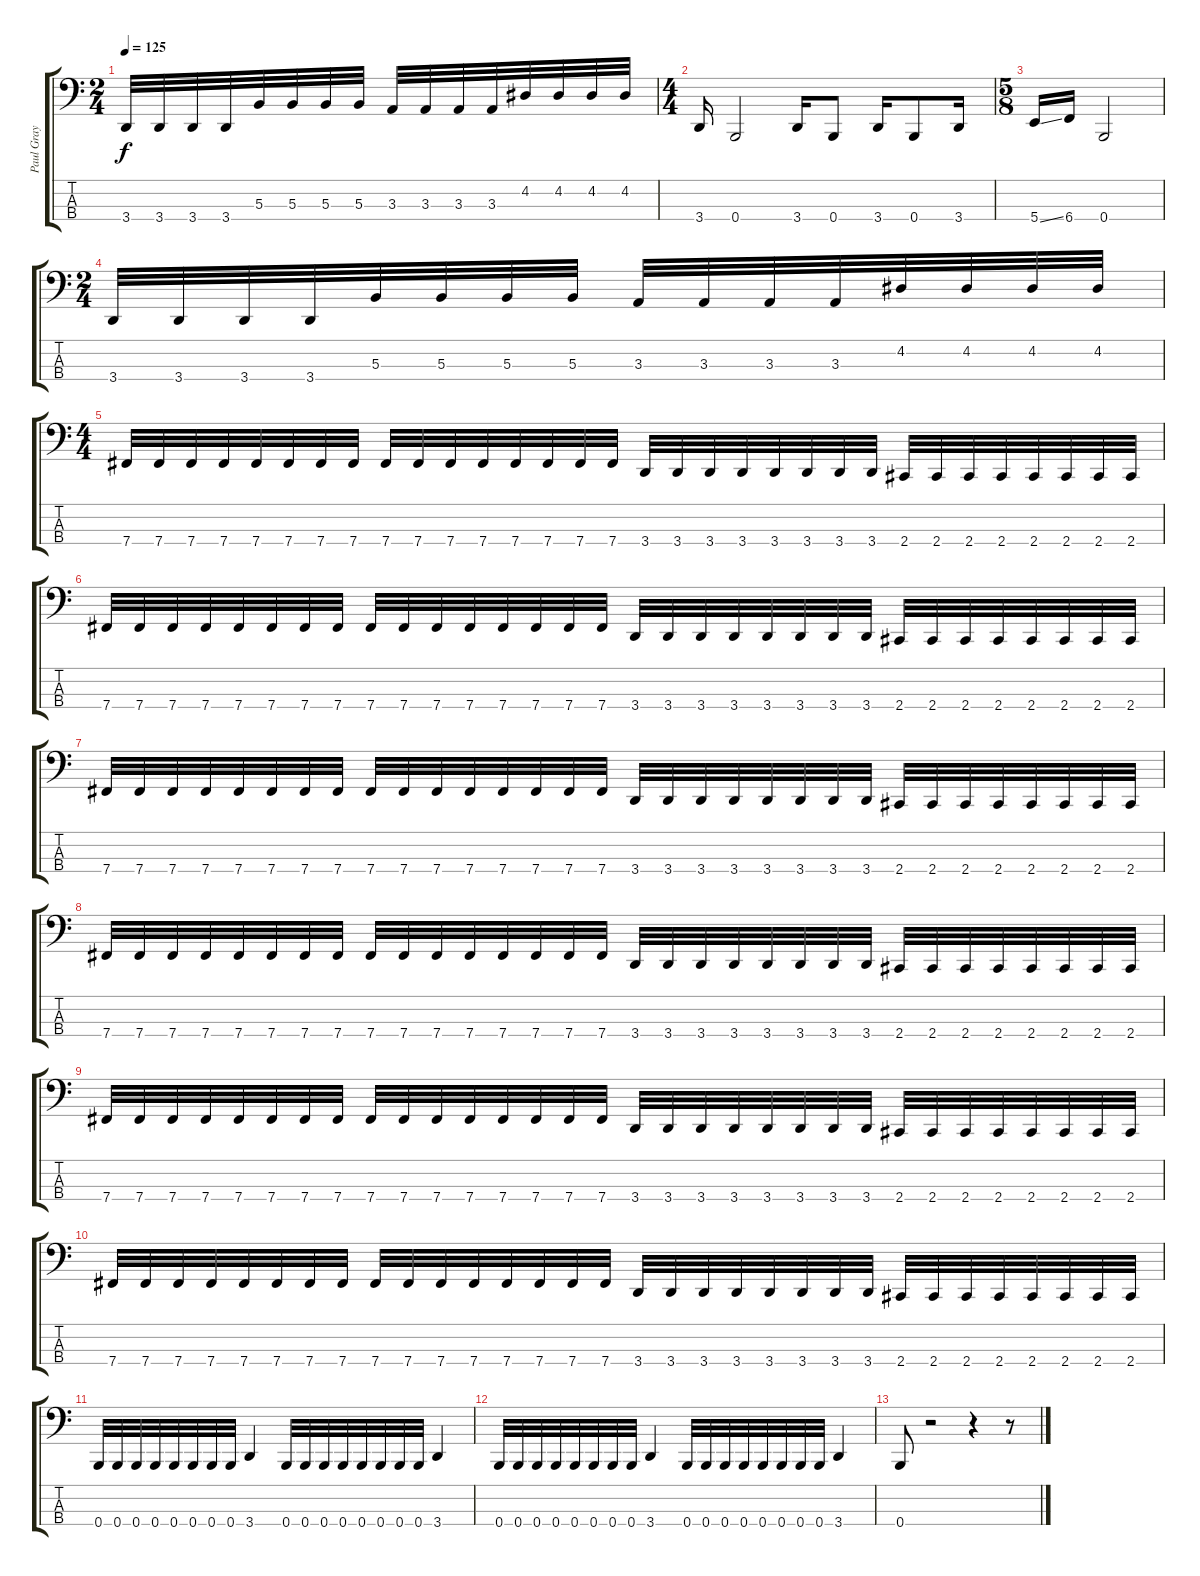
\track ("Paul Gray" "Paul Gray") {instrument electricbasspick}
\staff {score tabs}
\tuning (E2 B1 Gb1 B0) {hide}
\ts (2 4)
\tempo 125
\clef f4
\ks c
3.4.32{dy f} 3.4.32 3.4.32 3.4.32 5.3.32 5.3.32 5.3.32 5.3.32 3.3.32 3.3.32 3.3.32 3.3.32 4.2.32 4.2.32 4.2.32 4.2.32 |
\ts (4 4)
3.4.16 0.4.2 3.4.16 0.4.8 3.4.16 0.4.8 3.4.16 |
\ts (5 8)
5.4{ss}.16 6.4.16 0.4.2 |
\ts (2 4)
3.4.32 3.4.32 3.4.32 3.4.32 5.3.32 5.3.32 5.3.32 5.3.32 3.3.32 3.3.32 3.3.32 3.3.32 4.2.32 4.2.32 4.2.32 4.2.32 |
\ts (4 4)
7.4.32 7.4.32 7.4.32 7.4.32 7.4.32 7.4.32 7.4.32 7.4.32 7.4.32 7.4.32 7.4.32 7.4.32 7.4.32 7.4.32 7.4.32 7.4.32 3.4.32 3.4.32 3.4.32 3.4.32 3.4.32 3.4.32 3.4.32 3.4.32 2.4.32 2.4.32 2.4.32 2.4.32 2.4.32 2.4.32 2.4.32 2.4.32 |
7.4.32 7.4.32 7.4.32 7.4.32 7.4.32 7.4.32 7.4.32 7.4.32 7.4.32 7.4.32 7.4.32 7.4.32 7.4.32 7.4.32 7.4.32 7.4.32 3.4.32 3.4.32 3.4.32 3.4.32 3.4.32 3.4.32 3.4.32 3.4.32 2.4.32 2.4.32 2.4.32 2.4.32 2.4.32 2.4.32 2.4.32 2.4.32 |
7.4.32 7.4.32 7.4.32 7.4.32 7.4.32 7.4.32 7.4.32 7.4.32 7.4.32 7.4.32 7.4.32 7.4.32 7.4.32 7.4.32 7.4.32 7.4.32 3.4.32 3.4.32 3.4.32 3.4.32 3.4.32 3.4.32 3.4.32 3.4.32 2.4.32 2.4.32 2.4.32 2.4.32 2.4.32 2.4.32 2.4.32 2.4.32 |
7.4.32 7.4.32 7.4.32 7.4.32 7.4.32 7.4.32 7.4.32 7.4.32 7.4.32 7.4.32 7.4.32 7.4.32 7.4.32 7.4.32 7.4.32 7.4.32 3.4.32 3.4.32 3.4.32 3.4.32 3.4.32 3.4.32 3.4.32 3.4.32 2.4.32 2.4.32 2.4.32 2.4.32 2.4.32 2.4.32 2.4.32 2.4.32 |
7.4.32 7.4.32 7.4.32 7.4.32 7.4.32 7.4.32 7.4.32 7.4.32 7.4.32 7.4.32 7.4.32 7.4.32 7.4.32 7.4.32 7.4.32 7.4.32 3.4.32 3.4.32 3.4.32 3.4.32 3.4.32 3.4.32 3.4.32 3.4.32 2.4.32 2.4.32 2.4.32 2.4.32 2.4.32 2.4.32 2.4.32 2.4.32 |
7.4.32 7.4.32 7.4.32 7.4.32 7.4.32 7.4.32 7.4.32 7.4.32 7.4.32 7.4.32 7.4.32 7.4.32 7.4.32 7.4.32 7.4.32 7.4.32 3.4.32 3.4.32 3.4.32 3.4.32 3.4.32 3.4.32 3.4.32 3.4.32 2.4.32 2.4.32 2.4.32 2.4.32 2.4.32 2.4.32 2.4.32 2.4.32 |
0.4.32 0.4.32 0.4.32 0.4.32 0.4.32 0.4.32 0.4.32 0.4.32 3.4.4 0.4.32 0.4.32 0.4.32 0.4.32 0.4.32 0.4.32 0.4.32 0.4.32 3.4.4 |
0.4.32 0.4.32 0.4.32 0.4.32 0.4.32 0.4.32 0.4.32 0.4.32 3.4.4 0.4.32 0.4.32 0.4.32 0.4.32 0.4.32 0.4.32 0.4.32 0.4.32 3.4.4 |
0.4.8 r.2 r.4 r.8
